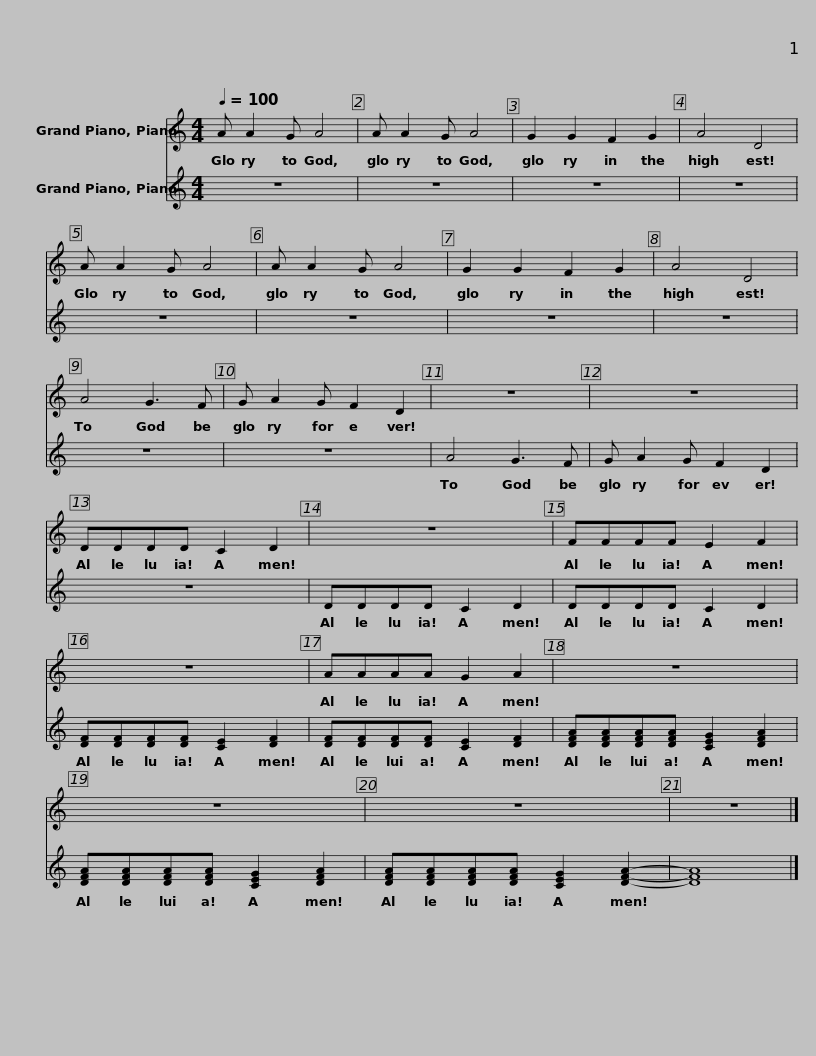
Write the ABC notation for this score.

X:1
%%score 1 2
L:1/8
Q:1/4=100
M:4/4
I:linebreak $
K:C
V:1 treble
V:2 treble
V:1
 A A2 G A4 | A A2 G A4 | G2 G2 F2 G2 | A4 D4 | A A2 G A4 |$ %5
 A A2 G A4 | G2 G2 F2 G2 | A4 D4 | A4 G3 F | G A2 G F2 D2 | %10
 z8 | z8 |$ DDDD C2 D2 | z8 | FFFF E2 F2 | %15
 z8 | AAAA G2 A2 |$ z8 | z8 | z8 | %20
 z8 |] %21
V:2
 z8 | z8 | z8 | z8 | z8 |$ %5
 z8 | z8 | z8 | z8 | z8 | %10
 A4 G3 F | G A2 G F2 D2 |$ z8 | DDDD C2 D2 | DDDD C2 D2 | %15
 [DF][DF][DF][DF] [CE]2 [DF]2 | [DF][DF][DF][DF] [CE]2 [DF]2 |$ [DFA][DFA][DFA][DFA] [CEG]2 [DFA]2 | [DFA][DFA][DFA][DFA] [CEG]2 [DFA]2 | [DFA][DFA][DFA][DFA] [CEG]2 [DFA]2- | %20
 [DFA]8 |] %21
